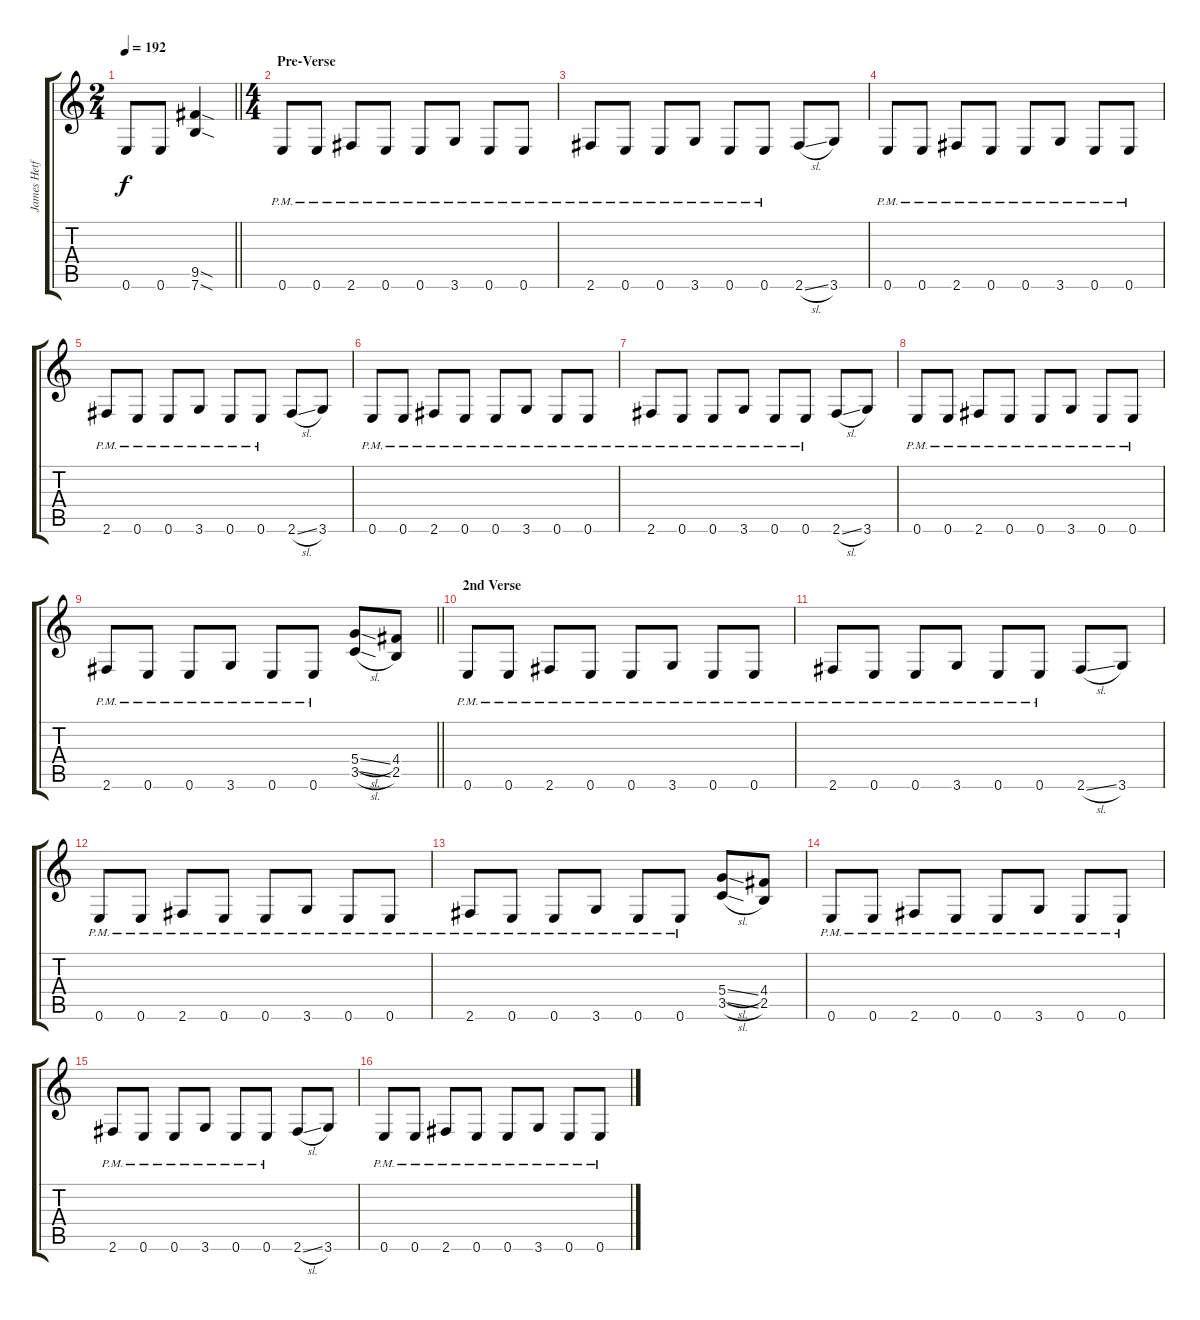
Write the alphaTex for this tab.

\track ("James Hetfield - Rhythm Guitar" "James Hetf") {instrument distortionguitar}
\staff {score tabs}
\tuning (E4 B3 G3 D3 A2 E2) {hide}
\ts (2 4)
\tempo 192
\clef g2
\barLineRight lightlight
\ks c
0.6.8{dy f} 0.6.8 (9.5{sod} 7.6{sod}).4 |
\ts (4 4)
\section ("" "Pre-Verse")
0.6{pm}.8 0.6{pm}.8 2.6{pm}.8 0.6{pm}.8 0.6{pm}.8 3.6{pm}.8 0.6{pm}.8 0.6{pm}.8 |
2.6{pm}.8 0.6{pm}.8 0.6{pm}.8 3.6{pm}.8 0.6{pm}.8 0.6{pm}.8 2.6{sl}.8 3.6.8 |
0.6{pm}.8 0.6{pm}.8 2.6{pm}.8 0.6{pm}.8 0.6{pm}.8 3.6{pm}.8 0.6{pm}.8 0.6{pm}.8 |
2.6{pm}.8 0.6{pm}.8 0.6{pm}.8 3.6{pm}.8 0.6{pm}.8 0.6{pm}.8 2.6{sl}.8 3.6.8 |
0.6{pm}.8 0.6{pm}.8 2.6{pm}.8 0.6{pm}.8 0.6{pm}.8 3.6{pm}.8 0.6{pm}.8 0.6{pm}.8 |
2.6{pm}.8 0.6{pm}.8 0.6{pm}.8 3.6{pm}.8 0.6{pm}.8 0.6{pm}.8 2.6{sl}.8 3.6.8 |
0.6{pm}.8 0.6{pm}.8 2.6{pm}.8 0.6{pm}.8 0.6{pm}.8 3.6{pm}.8 0.6{pm}.8 0.6{pm}.8 |
\barLineRight lightlight
2.6{pm}.8 0.6{pm}.8 0.6{pm}.8 3.6{pm}.8 0.6{pm}.8 0.6{pm}.8 (5.4{sl} 3.5{sl}).8 (4.4 2.5).8 |
\section ("" "2nd Verse")
0.6{pm}.8 0.6{pm}.8 2.6{pm}.8 0.6{pm}.8 0.6{pm}.8 3.6{pm}.8 0.6{pm}.8 0.6{pm}.8 |
2.6{pm}.8 0.6{pm}.8 0.6{pm}.8 3.6{pm}.8 0.6{pm}.8 0.6{pm}.8 2.6{sl}.8 3.6.8 |
0.6{pm}.8 0.6{pm}.8 2.6{pm}.8 0.6{pm}.8 0.6{pm}.8 3.6{pm}.8 0.6{pm}.8 0.6{pm}.8 |
2.6{pm}.8 0.6{pm}.8 0.6{pm}.8 3.6{pm}.8 0.6{pm}.8 0.6{pm}.8 (5.4{sl} 3.5{sl}).8 (4.4 2.5).8 |
0.6{pm}.8 0.6{pm}.8 2.6{pm}.8 0.6{pm}.8 0.6{pm}.8 3.6{pm}.8 0.6{pm}.8 0.6{pm}.8 |
2.6{pm}.8 0.6{pm}.8 0.6{pm}.8 3.6{pm}.8 0.6{pm}.8 0.6{pm}.8 2.6{sl}.8 3.6.8 |
0.6{pm}.8 0.6{pm}.8 2.6{pm}.8 0.6{pm}.8 0.6{pm}.8 3.6{pm}.8 0.6{pm}.8 0.6{pm}.8
